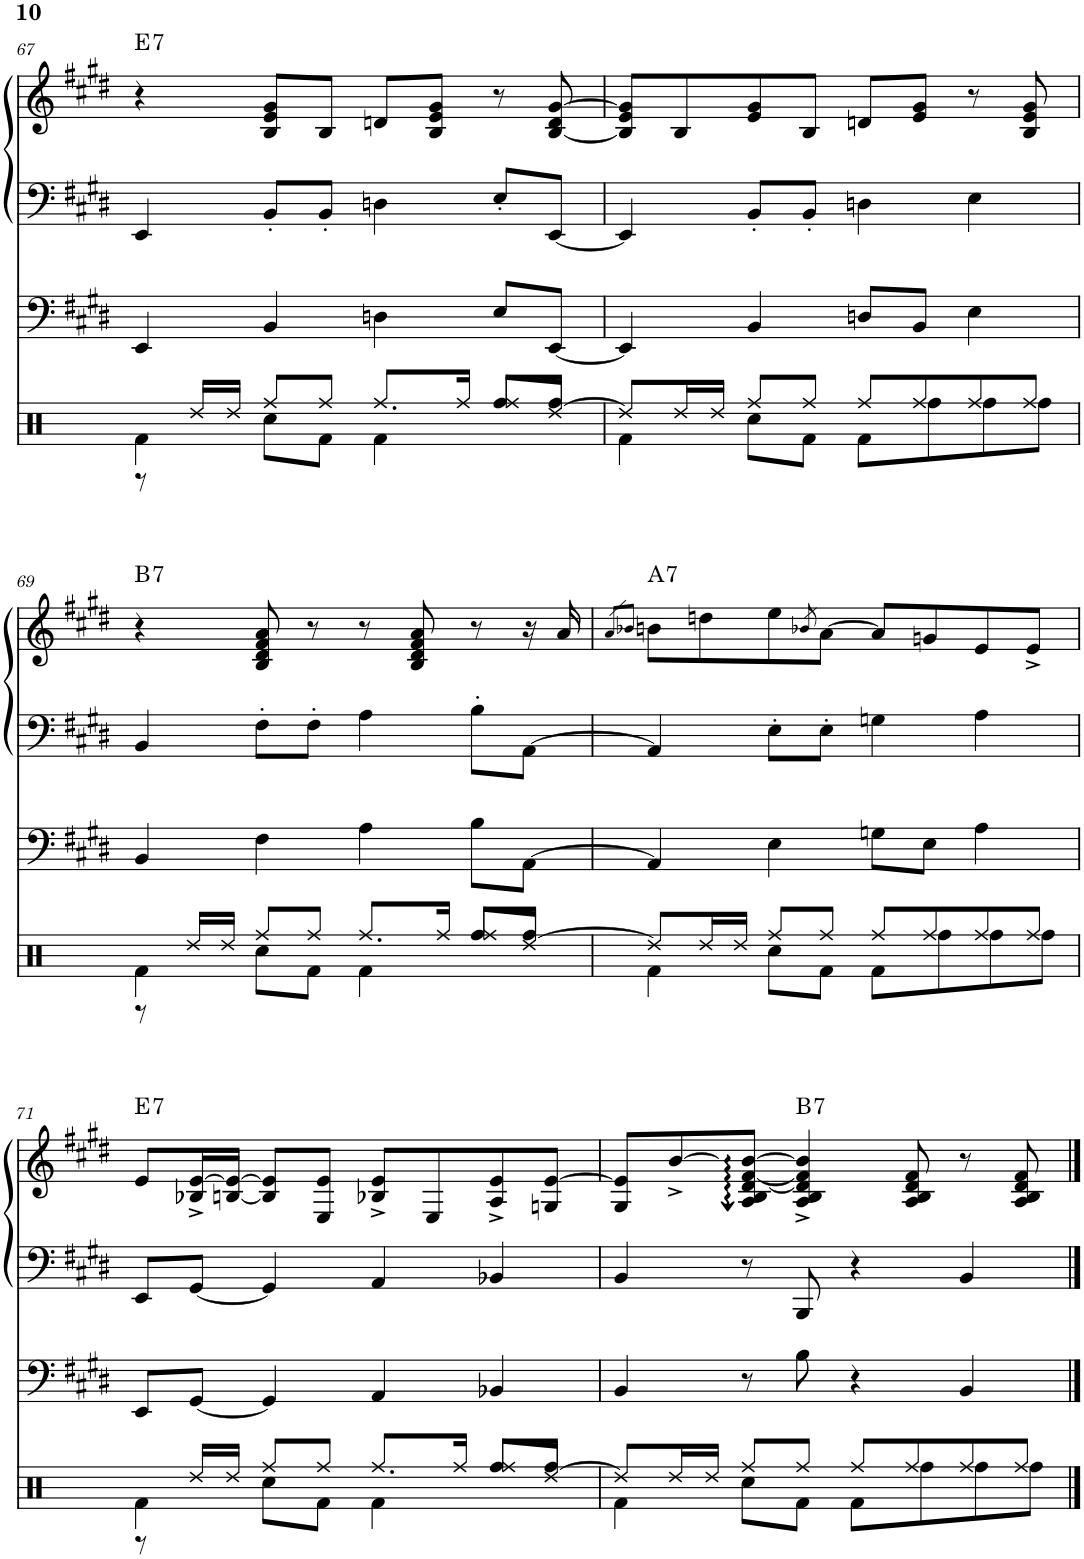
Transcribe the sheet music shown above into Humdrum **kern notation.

**kern	**kern	**kern	**harte
*part2	*part1	*part1	*part1
*staff3	*staff2	*staff1	*
*I"Acoustic Bass	*I"Electric Piano	*	*
*I'Ac b	*I'E.Pno	*	*
!!LO:PB:g=z
*clefF4	*clefF4	*clefG2	*
*Trd7c12	*	*	*
*k[f#c#g#d#]	*k[f#c#g#d#]	*k[f#c#g#d#]	*
*M4/4	*M4/4	*M4/4	*
=67	=67	=67	=67
!	!	!	!LO:H:kt=7
4EE/	4EE/	4r	E:7
4BB/	8BB'/L	8B/ 8e/ 8g#/L	.
.	8BB'/J	8B/J	.
4Dn\	4Dn\	8dn/L	.
.	.	8B/ 8e/ 8g#/J	.
8E/L	8E'/L	8r	.
[8EE/J	[8EE/J	[8B/ 8d/ [8g#/	.
=68	=68	=68	=68
4EE/]	4EE/]	8B/] 8e/ 8g#/]L	.
.	.	8B/	.
4BB/	8BB'/L	8e/ 8g#/	.
.	8BB'/J	8B/J	.
8Dn/L	4Dn\	8dn/L	.
8BB/J	.	8e/ 8g#/J	.
4E\	4E\	8r	.
.	.	8B/ 8e/ 8g#/	.
!!LO:LB:g=z
=69	=69	=69	=69
!	!	!	!LO:H:kt=7
4BB/	4BB/	4r	B:7
4F#\	8F#'\L	8B/ 8d#/ 8f#/ 8a/	.
.	8F#'\J	8r	.
4A\	4A\	8r	.
.	.	8B/ 8d#/ 8f#/ 8a/	.
8B\L	8B'\L	8r	.
[8AA\J	[8AA\J	16r	.
.	.	16a/	.
=70	=70	=70	=70
.	.	8qa/L	.
.	.	8qb-X/J	.
!	!	!	!LO:H:kt=7
4AA/]	4AA/]	8bn\L	A:7
.	.	8ddn\	.
4E\	8E'\L	8ee\	.
.	.	8qb-X/	.
.	8E'\J	[8a\J	.
8Gn\L	4Gn\	8a/L]	.
8E\J	.	8gn/	.
4A\	4A\	8e/	.
.	.	8e^/J	.
!!LO:LB:g=z
=71	=71	=71	=71
!	!	!	!LO:H:kt=7
8EE/L	8EE/L	8e/L	E:7
[8GG#/J	[8GG#/J	16B-X/^ [16e/^L	.
.	.	[16Bn/ 16e/_JJ	.
4GG#/]	4GG#/]	8B/] 8e/]L	.
.	.	8E/ 8e/J	.
4AA/	4AA/	8B-X/^ 8e/^L	.
.	.	8E/	.
4BB-X/	4BB-X/	8A/^ 8e/^	.
.	.	8Gn/ [8e/J	.
=72	=72	=72	=72
4BB/	4BB/	8G#/ 8e/]L	.
.	.	[>8b^/	.
8r	8r	8A/ 8B/ [8d#/ [8f#/ 8b/_J	.
!	!	!	!LO:H:kt=7
8B\	8BBB/	4A/^ 4B/^ 4d#/]^ 4f#/]^ 4b/]^	B:7
4r	4r	.	.
.	.	8A/ 8B/ 8d#/ 8f#/	.
4BB/	4BB/	8r	.
.	.	8A/ 8B/ 8d#/ 8f#/	.
==	==	==	==
*-	*-	*-	*-
